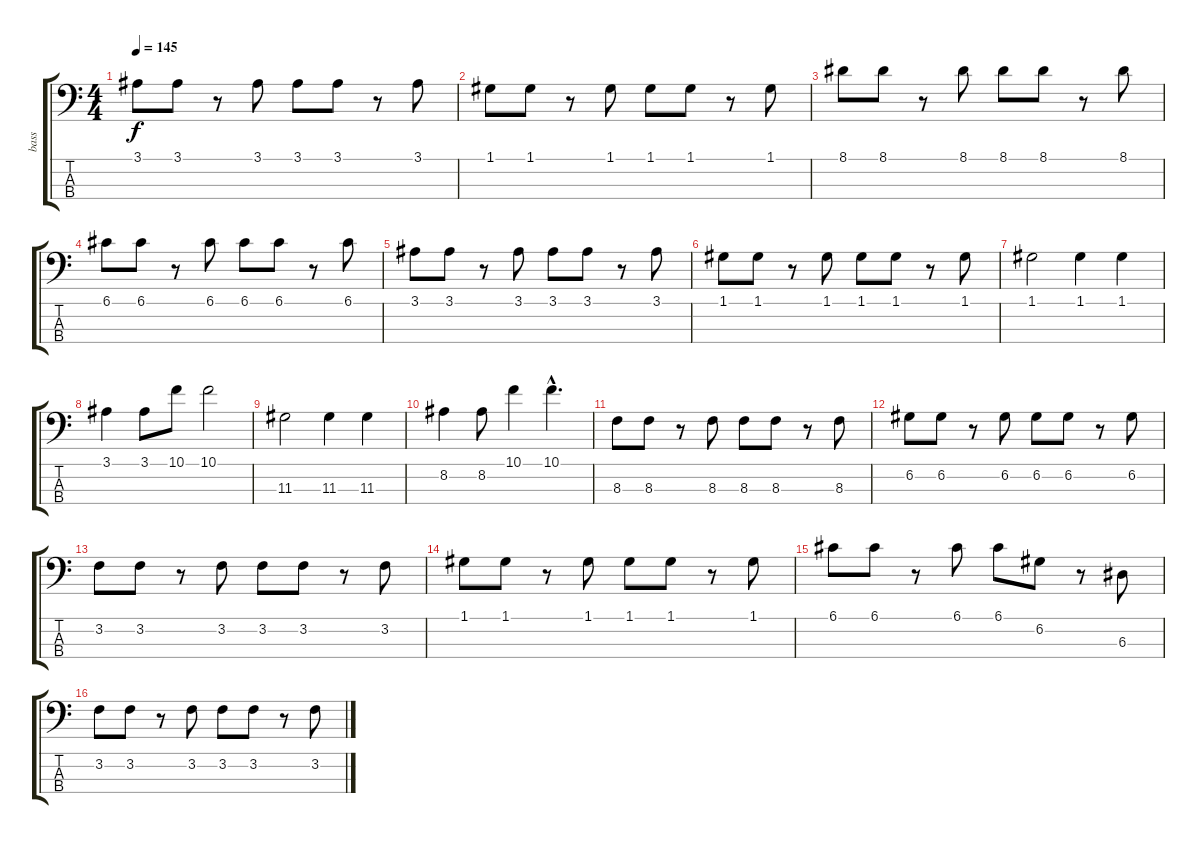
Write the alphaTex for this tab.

\track ("bass" "bass") {instrument electricbassfinger}
\staff {score tabs}
\tuning (G2 D2 A1 E1) {hide}
\ts (4 4)
\tempo 145
\clef f4
\ks c
3.1.8{dy f} 3.1.8 r.8 3.1.8 3.1.8 3.1.8 r.8 3.1.8 |
1.1.8 1.1.8 r.8 1.1.8 1.1.8 1.1.8 r.8 1.1.8 |
8.1.8 8.1.8 r.8 8.1.8 8.1.8 8.1.8 r.8 8.1.8 |
6.1.8 6.1.8 r.8 6.1.8 6.1.8 6.1.8 r.8 6.1.8 |
3.1.8 3.1.8 r.8 3.1.8 3.1.8 3.1.8 r.8 3.1.8 |
1.1.8 1.1.8 r.8 1.1.8 1.1.8 1.1.8 r.8 1.1.8 |
1.1.2 1.1.4 1.1.4 |
3.1.4 3.1.8 10.1.8 10.1.2 |
11.3.2 11.3.4 11.3.4 |
8.2.4 8.2.8 10.1.4 10.1{hac}.4{d} |
8.3.8 8.3.8 r.8 8.3.8 8.3.8 8.3.8 r.8 8.3.8 |
6.2.8 6.2.8 r.8 6.2.8 6.2.8 6.2.8 r.8 6.2.8 |
3.2.8 3.2.8 r.8 3.2.8 3.2.8 3.2.8 r.8 3.2.8 |
1.1.8 1.1.8 r.8 1.1.8 1.1.8 1.1.8 r.8 1.1.8 |
6.1.8 6.1.8 r.8 6.1.8 6.1.8 6.2.8 r.8 6.3.8 |
3.2.8 3.2.8 r.8 3.2.8 3.2.8 3.2.8 r.8 3.2.8
